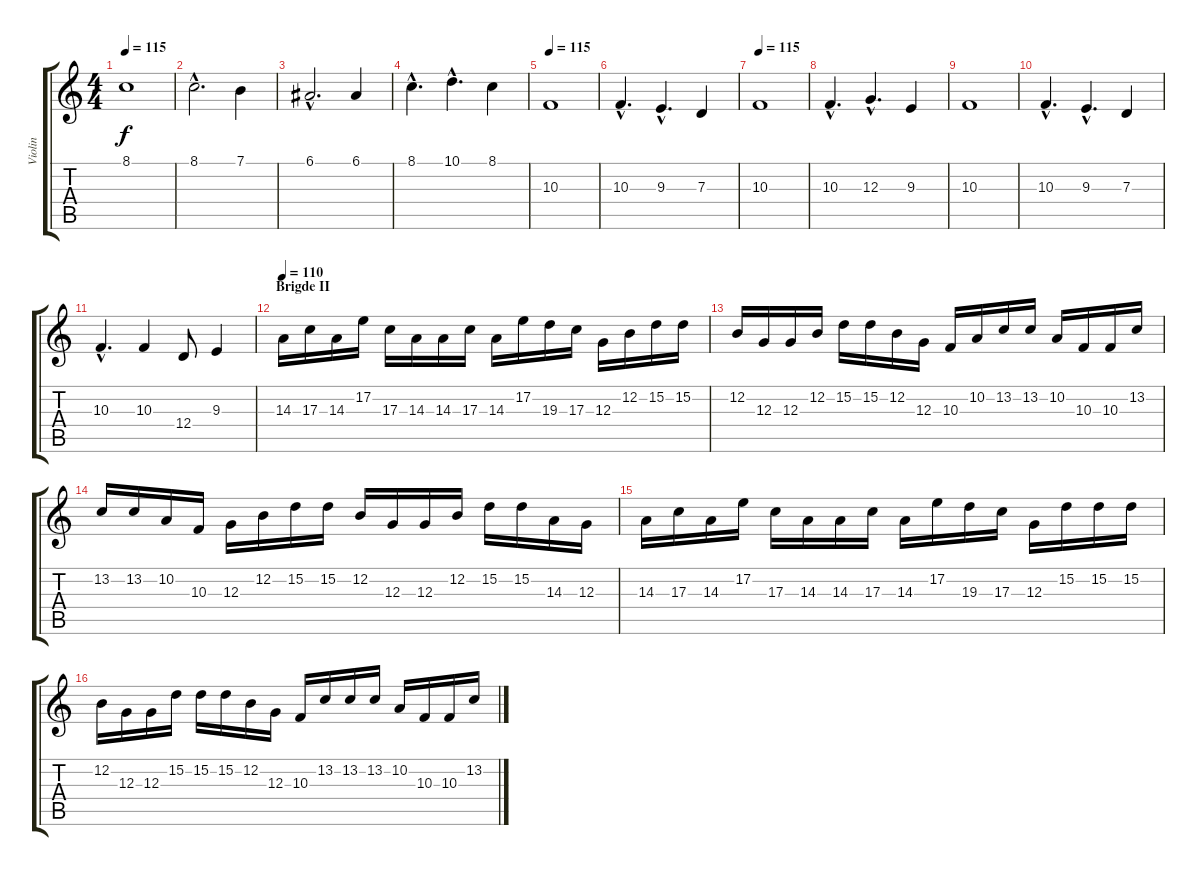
\track ("Violin" "Violin") {instrument violin}
\staff {score tabs}
\tuning (E4 B3 G3 D3 A2 E2) {hide}
\ts (4 4)
\tempo 115
\clef g2
\ks c
8.1.1{dy f} |
8.1{hac}.2{d} 7.1.4 |
6.1{hac}.2{d} 6.1.4 |
8.1{hac}.4{d} 10.1{hac}.4{d} 8.1.4 |
\section ("" "")
\tempo 115
10.3.1{volume 11} |
10.3{hac}.4{d} 9.3{hac}.4{d} 7.3.4 |
\tempo 115
10.3.1{volume 11} |
10.3{hac}.4{d} 12.3{hac}.4{d} 9.3.4 |
10.3.1 |
10.3{hac}.4{d} 9.3{hac}.4{d} 7.3.4 |
10.3{hac}.4{d} 10.3.4 12.4.8 9.3.4 |
\section ("" "Brigde II")
\tempo 110
14.3.16 17.3.16 14.3.16 17.2.16 17.3.16 14.3.16 14.3.16 17.3.16 14.3.16 17.2.16 19.3.16 17.3.16 12.3.16 12.2.16 15.2.16 15.2.16 |
12.2.16 12.3.16 12.3.16 12.2.16 15.2.16 15.2.16 12.2.16 12.3.16 10.3.16 10.2.16 13.2.16 13.2.16 10.2.16 10.3.16 10.3.16 13.2.16 |
13.2.16 13.2.16 10.2.16 10.3.16 12.3.16 12.2.16 15.2.16 15.2.16 12.2.16 12.3.16 12.3.16 12.2.16 15.2.16 15.2.16 14.3.16 12.3.16 |
14.3.16 17.3.16 14.3.16 17.2.16 17.3.16 14.3.16 14.3.16 17.3.16 14.3.16 17.2.16 19.3.16 17.3.16 12.3.16 15.2.16 15.2.16 15.2.16 |
12.2.16 12.3.16 12.3.16 15.2.16 15.2.16 15.2.16 12.2.16 12.3.16 10.3.16 13.2.16 13.2.16 13.2.16 10.2.16 10.3.16 10.3.16 13.2.16
